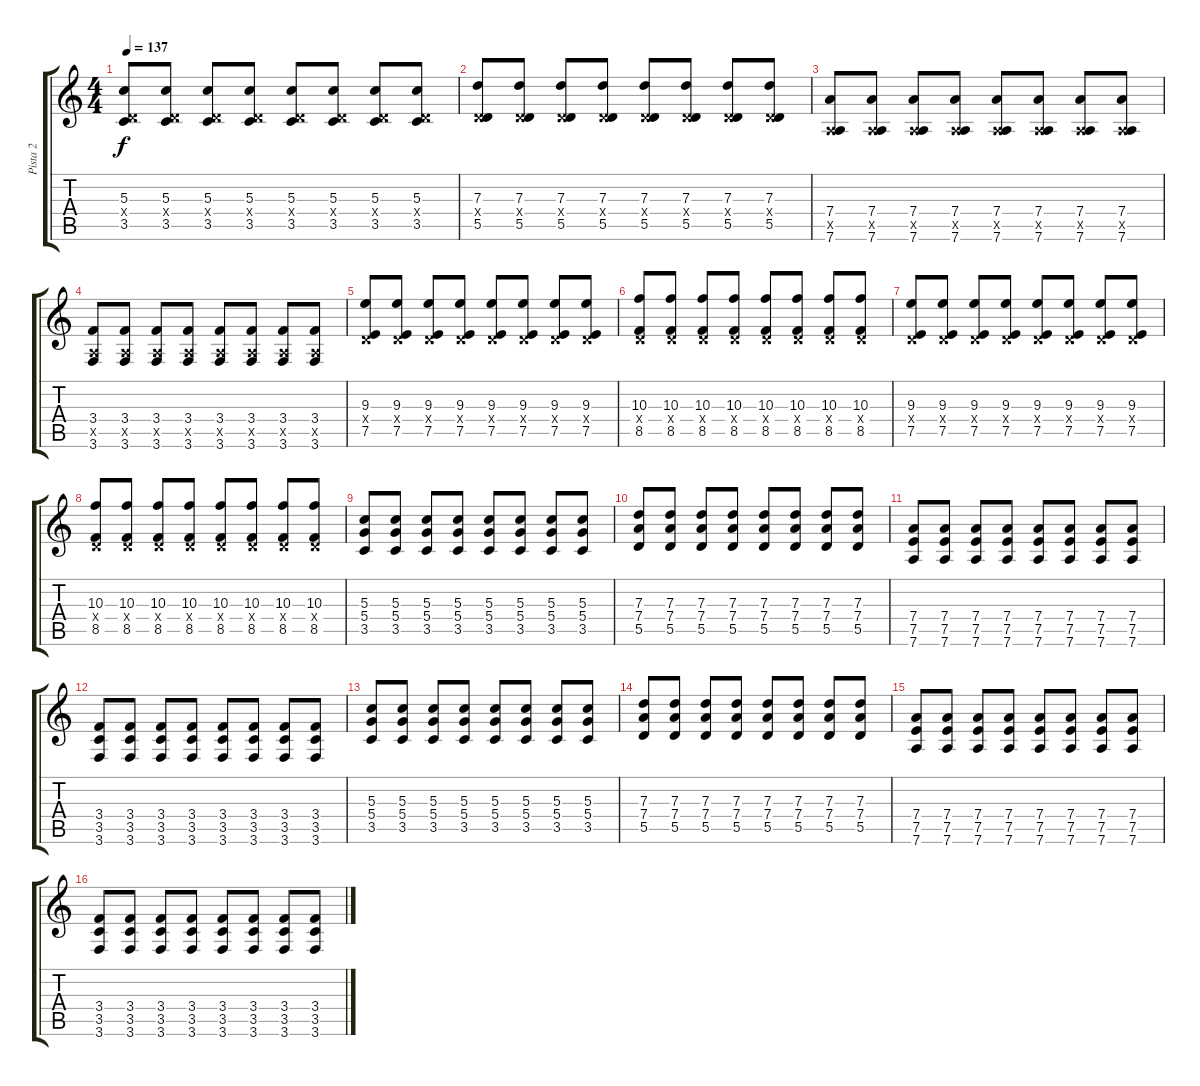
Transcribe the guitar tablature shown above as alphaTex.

\track ("Pista 2" "Pista 2") {instrument distortionguitar}
\staff {score tabs}
\tuning (E4 B3 G3 D3 A2 D2) {hide}
\ts (4 4)
\tempo 137
\clef g2
\ks c
(5.3 0.4{x} 3.5).8{dy f} (5.3 0.4{x} 3.5).8 (5.3 0.4{x} 3.5).8 (5.3 0.4{x} 3.5).8 (5.3 0.4{x} 3.5).8 (5.3 0.4{x} 3.5).8 (5.3 0.4{x} 3.5).8 (5.3 0.4{x} 3.5).8 |
(7.3 0.4{x} 5.5).8 (7.3 0.4{x} 5.5).8 (7.3 0.4{x} 5.5).8 (7.3 0.4{x} 5.5).8 (7.3 0.4{x} 5.5).8 (7.3 0.4{x} 5.5).8 (7.3 0.4{x} 5.5).8 (7.3 0.4{x} 5.5).8 |
(7.4 0.5{x} 7.6).8 (7.4 0.5{x} 7.6).8 (7.4 0.5{x} 7.6).8 (7.4 0.5{x} 7.6).8 (7.4 0.5{x} 7.6).8 (7.4 0.5{x} 7.6).8 (7.4 0.5{x} 7.6).8 (7.4 0.5{x} 7.6).8 |
(3.4 0.5{x} 3.6).8 (3.4 0.5{x} 3.6).8 (3.4 0.5{x} 3.6).8 (3.4 0.5{x} 3.6).8 (3.4 0.5{x} 3.6).8 (3.4 0.5{x} 3.6).8 (3.4 0.5{x} 3.6).8 (3.4 0.5{x} 3.6).8 |
(9.3 0.4{x} 7.5).8 (9.3 0.4{x} 7.5).8 (9.3 0.4{x} 7.5).8 (9.3 0.4{x} 7.5).8 (9.3 0.4{x} 7.5).8 (9.3 0.4{x} 7.5).8 (9.3 0.4{x} 7.5).8 (9.3 0.4{x} 7.5).8 |
(10.3 0.4{x} 8.5).8 (10.3 0.4{x} 8.5).8 (10.3 0.4{x} 8.5).8 (10.3 0.4{x} 8.5).8 (10.3 0.4{x} 8.5).8 (10.3 0.4{x} 8.5).8 (10.3 0.4{x} 8.5).8 (10.3 0.4{x} 8.5).8 |
(9.3 0.4{x} 7.5).8 (9.3 0.4{x} 7.5).8 (9.3 0.4{x} 7.5).8 (9.3 0.4{x} 7.5).8 (9.3 0.4{x} 7.5).8 (9.3 0.4{x} 7.5).8 (9.3 0.4{x} 7.5).8 (9.3 0.4{x} 7.5).8 |
(10.3 0.4{x} 8.5).8 (10.3 0.4{x} 8.5).8 (10.3 0.4{x} 8.5).8 (10.3 0.4{x} 8.5).8 (10.3 0.4{x} 8.5).8 (10.3 0.4{x} 8.5).8 (10.3 0.4{x} 8.5).8 (10.3 0.4{x} 8.5).8 |
(5.3 5.4 3.5).8 (5.3 5.4 3.5).8 (5.3 5.4 3.5).8 (5.3 5.4 3.5).8 (5.3 5.4 3.5).8 (5.3 5.4 3.5).8 (5.3 5.4 3.5).8 (5.3 5.4 3.5).8 |
(7.3 7.4 5.5).8 (7.3 7.4 5.5).8 (7.3 7.4 5.5).8 (7.3 7.4 5.5).8 (7.3 7.4 5.5).8 (7.3 7.4 5.5).8 (7.3 7.4 5.5).8 (7.3 7.4 5.5).8 |
(7.4 7.5 7.6).8 (7.4 7.5 7.6).8 (7.4 7.5 7.6).8 (7.4 7.5 7.6).8 (7.4 7.5 7.6).8 (7.4 7.5 7.6).8 (7.4 7.5 7.6).8 (7.4 7.5 7.6).8 |
(3.4 3.5 3.6).8 (3.4 3.5 3.6).8 (3.4 3.5 3.6).8 (3.4 3.5 3.6).8 (3.4 3.5 3.6).8 (3.4 3.5 3.6).8 (3.4 3.5 3.6).8 (3.4 3.5 3.6).8 |
(5.3 5.4 3.5).8 (5.3 5.4 3.5).8 (5.3 5.4 3.5).8 (5.3 5.4 3.5).8 (5.3 5.4 3.5).8 (5.3 5.4 3.5).8 (5.3 5.4 3.5).8 (5.3 5.4 3.5).8 |
(7.3 7.4 5.5).8 (7.3 7.4 5.5).8 (7.3 7.4 5.5).8 (7.3 7.4 5.5).8 (7.3 7.4 5.5).8 (7.3 7.4 5.5).8 (7.3 7.4 5.5).8 (7.3 7.4 5.5).8 |
(7.4 7.5 7.6).8 (7.4 7.5 7.6).8 (7.4 7.5 7.6).8 (7.4 7.5 7.6).8 (7.4 7.5 7.6).8 (7.4 7.5 7.6).8 (7.4 7.5 7.6).8 (7.4 7.5 7.6).8 |
(3.4 3.5 3.6).8 (3.4 3.5 3.6).8 (3.4 3.5 3.6).8 (3.4 3.5 3.6).8 (3.4 3.5 3.6).8 (3.4 3.5 3.6).8 (3.4 3.5 3.6).8 (3.4 3.5 3.6).8
